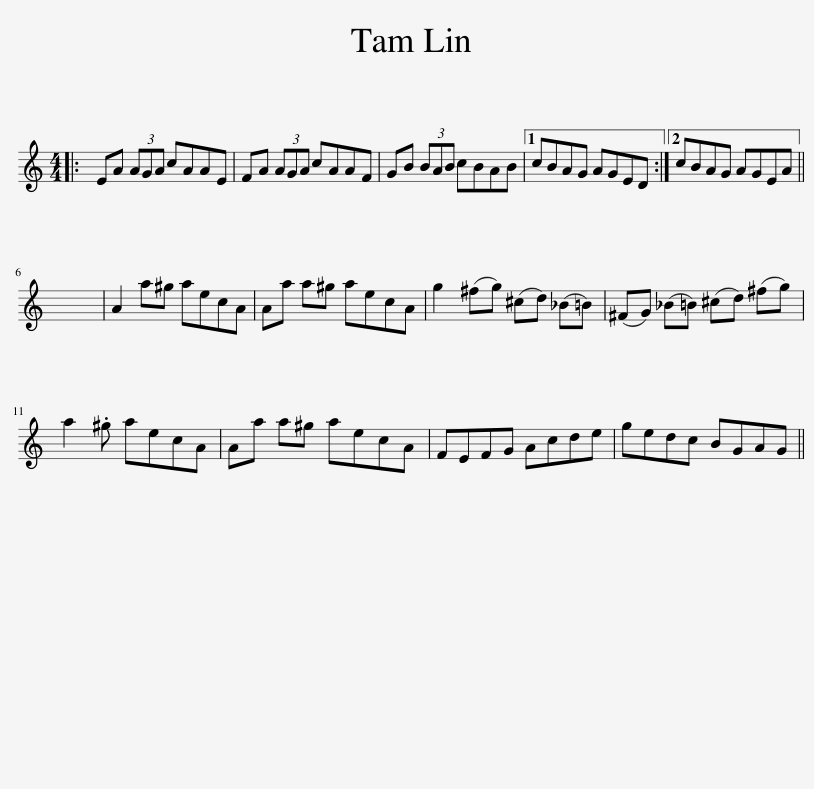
X:1
L:1/8
M:4/4
I:linebreak $
K:C
V:1 treble
V:1
|: EA (3AGA cAAE | FA (3AGA cAAF | GB (3BAB cBAB |1 cBAG AGED :|2 cBAG AGEA ||$ %5
 x8 | A2 a^g aecA | Aa a^g aecA | g2 (^fg) (^cd) (_B=B) | (^FG) (_B=B) (^cd) (^fg) |$ %10
 a2 .^g aecA | Aa a^g aecA | FEFG Acde | gedc BGAG || %14
